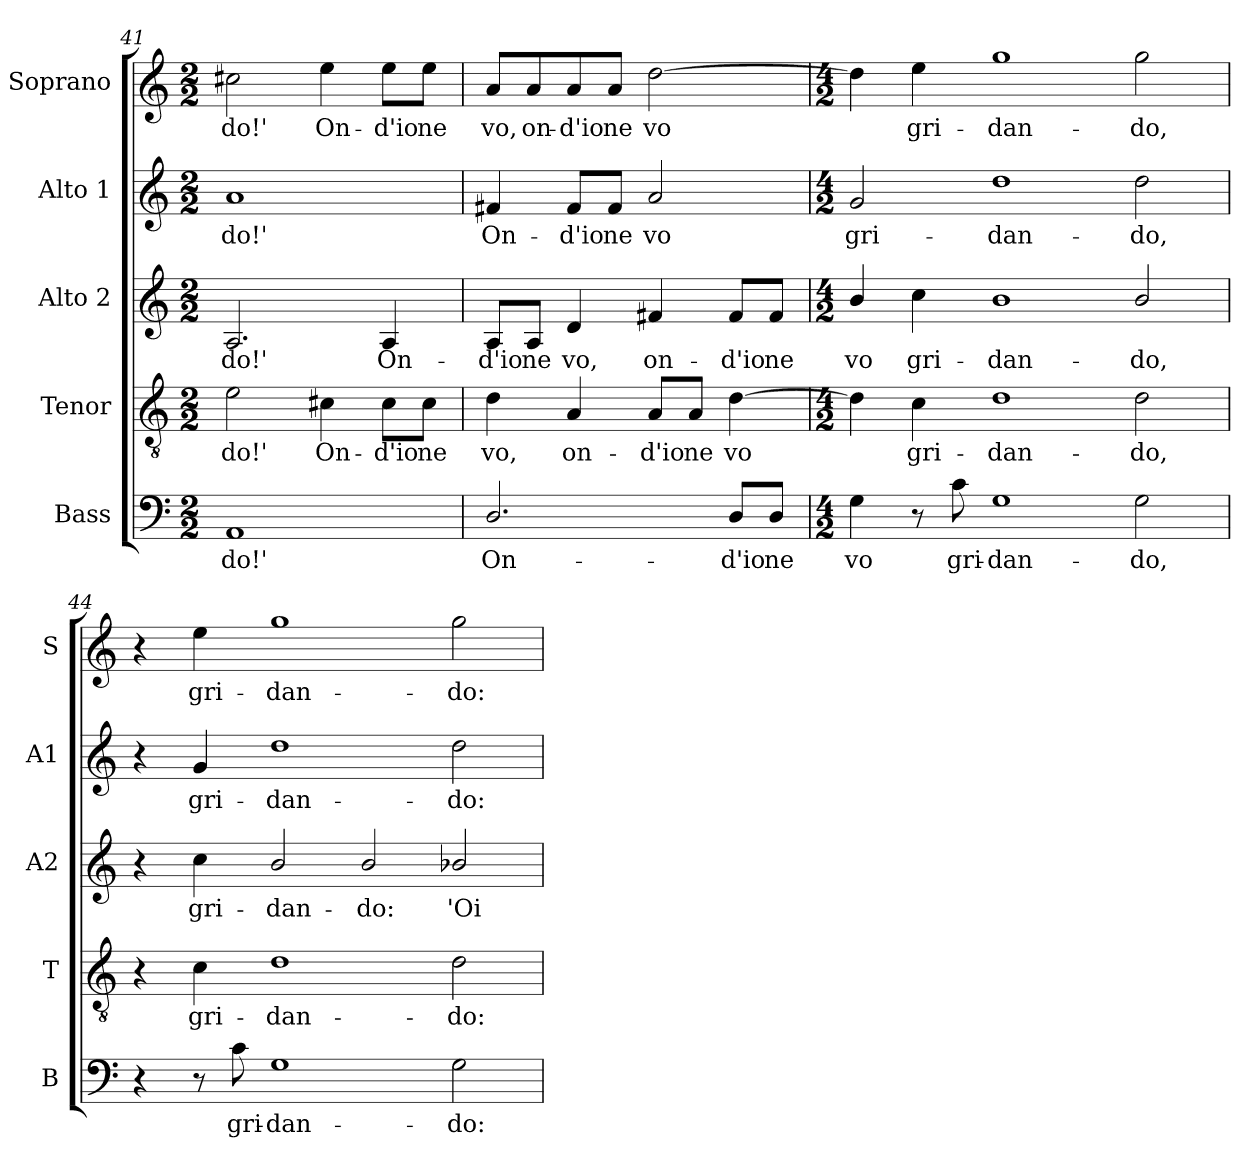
**kern	**text	**kern	**text	**kern	**text	**kern	**text	**kern	**text
*part5	*part5	*part4	*part4	*part3	*part3	*part2	*part2	*part1	*part1
*staff5	*staff5	*staff4	*staff4	*staff3	*staff3	*staff2	*staff2	*staff1	*staff1
*I"Bass	*	*I"Tenor	*	*I"Alto 2	*	*I"Alto 1	*	*I"Soprano	*
*I'B	*	*I'T	*	*I'A2	*	*I'A1	*	*I'S	*
*clefF4	*	*clefGv2	*	*clefG2	*	*clefG2	*	*clefG2	*
*	*	*ITrd7c12	*	*	*	*	*	*	*
*k[]	*	*k[]	*	*k[]	*	*k[]	*	*k[]	*
*C:	*	*C:	*	*C:	*	*C:	*	*C:	*
*M2/2	*	*M2/2	*	*M2/2	*	*M2/2	*	*M2/2	*
=41	=41	=41	=41	=41	=41	=41	=41	=41	=41
!	!LO:LY:b:color=#000000	!	!	!	!	!	!	!	!
!	!	!	!LO:LY:b:color=#000000	!	!	!	!	!	!
!	!	!	!	!	!LO:LY:b:color=#000000	!	!	!	!
!	!	!	!	!	!	!	!LO:LY:b:color=#000000	!	!
!	!	!	!	!	!	!	!	!	!LO:LY:b:color=#000000
1AAi	-do!'	2Ei\	-do!'	2.Ai/	-do!'	1ai	-do!'	2cc#Xi\	-do!'
!	!	!	!LO:LY:b:color=#000000	!	!	!	!	!	!
!	!	!	!	!	!	!	!	!	!LO:LY:b:color=#000000
.	.	4C#Xi\	On-	.	.	.	.	4eei\	On-
!	!	!	!LO:LY:b:color=#000000	!	!	!	!	!	!
!	!	!	!	!	!LO:LY:b:color=#000000	!	!	!	!
!	!	!	!	!	!	!	!	!	!LO:LY:b:color=#000000
.	.	8C#i\L	-d'io	4Ai/	On-	.	.	8eei\L	-d'io
!	!	!	!LO:LY:b:color=#000000	!	!	!	!	!	!
!	!	!	!	!	!	!	!	!	!LO:LY:b:color=#000000
.	.	8C#i\J	ne	.	.	.	.	8eei\J	ne
!!LO:LB:g=z
=42	=42	=42	=42	=42	=42	=42	=42	=42	=42
!	!LO:LY:b:color=#000000	!	!	!	!	!	!	!	!
!	!	!	!LO:LY:b:color=#000000	!	!	!	!	!	!
!	!	!	!	!	!LO:LY:b:color=#000000	!	!	!	!
!	!	!	!	!	!	!	!LO:LY:b:color=#000000	!	!
!	!	!	!	!	!	!	!	!	!LO:LY:b:color=#000000
2.Di/	On-	4Di\	vo,	8Ai/L	-d'io	4f#Xi/	On-	8ai/L	vo,
!	!	!	!	!	!LO:LY:b:color=#000000	!	!	!	!
!	!	!	!	!	!	!	!	!	!LO:LY:b:color=#000000
.	.	.	.	8Ai/J	ne	.	.	8ai/	on-
!	!	!	!LO:LY:b:color=#000000	!	!	!	!	!	!
!	!	!	!	!	!LO:LY:b:color=#000000	!	!	!	!
!	!	!	!	!	!	!	!LO:LY:b:color=#000000	!	!
!	!	!	!	!	!	!	!	!	!LO:LY:b:color=#000000
.	.	4AAi/	on-	4di/	vo,	8f#i/L	-d'io	8ai/	-d'io
!	!	!	!	!	!	!	!LO:LY:b:color=#000000	!	!
!	!	!	!	!	!	!	!	!	!LO:LY:b:color=#000000
.	.	.	.	.	.	8f#i/J	ne	8ai/J	ne
!	!	!	!LO:LY:b:color=#000000	!	!	!	!	!	!
!	!	!	!	!	!LO:LY:b:color=#000000	!	!	!	!
!	!	!	!	!	!	!	!LO:LY:b:color=#000000	!	!
!	!	!	!	!	!	!	!	!	!LO:LY:b:color=#000000
.	.	8AAi/L	-d'io	4f#Xi/	on-	2ai/	vo	[2ddi\	vo
!	!	!	!LO:LY:b:color=#000000	!	!	!	!	!	!
.	.	8AAi/J	ne	.	.	.	.	.	.
!	!LO:LY:b:color=#000000	!	!	!	!	!	!	!	!
!	!	!	!LO:LY:b:color=#000000	!	!	!	!	!	!
!	!	!	!	!	!LO:LY:b:color=#000000	!	!	!	!
8Di/L	-d'io	[4Di\	vo	8f#i/L	-d'io	.	.	.	.
!	!LO:LY:b:color=#000000	!	!	!	!	!	!	!	!
!	!	!	!	!	!LO:LY:b:color=#000000	!	!	!	!
8Di/J	ne	.	.	8f#i/J	ne	.	.	.	.
=43	=43	=43	=43	=43	=43	=43	=43	=43	=43
*M4/2	*	*M4/2	*	*M4/2	*	*M4/2	*	*M4/2	*
!	!LO:LY:b:color=#000000	!	!	!	!	!	!	!	!
!	!	!	!	!	!LO:LY:b:color=#000000	!	!	!	!
!	!	!	!	!	!	!	!LO:LY:b:color=#000000	!	!
4Gi\	vo	4Di\]	.	4bi/	vo	2gi/	gri-	4ddi\]	.
!	!	!	!LO:LY:b:color=#000000	!	!	!	!	!	!
!	!	!	!	!	!LO:LY:b:color=#000000	!	!	!	!
!	!	!	!	!	!	!	!	!	!LO:LY:b:color=#000000
8r	.	4Ci\	gri-	4cci\	gri-	.	.	4eei\	gri-
!	!LO:LY:b:color=#000000	!	!	!	!	!	!	!	!
8ci\	gri-	.	.	.	.	.	.	.	.
!	!LO:LY:b:color=#000000	!	!	!	!	!	!	!	!
!	!	!	!LO:LY:b:color=#000000	!	!	!	!	!	!
!	!	!	!	!	!LO:LY:b:color=#000000	!	!	!	!
!	!	!	!	!	!	!	!LO:LY:b:color=#000000	!	!
!	!	!	!	!	!	!	!	!	!LO:LY:b:color=#000000
1Gi	-dan-	1Di	-dan-	1bi	-dan-	1ddi	-dan-	1ggi	-dan-
!	!LO:LY:b:color=#000000	!	!	!	!	!	!	!	!
!	!	!	!LO:LY:b:color=#000000	!	!	!	!	!	!
!	!	!	!	!	!LO:LY:b:color=#000000	!	!	!	!
!	!	!	!	!	!	!	!LO:LY:b:color=#000000	!	!
!	!	!	!	!	!	!	!	!	!LO:LY:b:color=#000000
2Gi\	-do,	2Di\	-do,	2bi/	-do,	2ddi\	-do,	2ggi\	-do,
=44	=44	=44	=44	=44	=44	=44	=44	=44	=44
4r	.	4r	.	4r	.	4r	.	4r	.
!	!	!	!LO:LY:b:color=#000000	!	!	!	!	!	!
!	!	!	!	!	!LO:LY:b:color=#000000	!	!	!	!
!	!	!	!	!	!	!	!LO:LY:b:color=#000000	!	!
!	!	!	!	!	!	!	!	!	!LO:LY:b:color=#000000
8r	.	4Ci\	gri-	4cci\	gri-	4gi/	gri-	4eei\	gri-
!	!LO:LY:b:color=#000000	!	!	!	!	!	!	!	!
8ci\	gri-	.	.	.	.	.	.	.	.
!	!LO:LY:b:color=#000000	!	!	!	!	!	!	!	!
!	!	!	!LO:LY:b:color=#000000	!	!	!	!	!	!
!	!	!	!	!	!LO:LY:b:color=#000000	!	!	!	!
!	!	!	!	!	!	!	!LO:LY:b:color=#000000	!	!
!	!	!	!	!	!	!	!	!	!LO:LY:b:color=#000000
1Gi	-dan-	1Di	-dan-	2bi/	-dan-	1ddi	-dan-	1ggi	-dan-
!	!	!	!	!	!LO:LY:b:color=#000000	!	!	!	!
.	.	.	.	2bi/	-do:	.	.	.	.
!	!LO:LY:b:color=#000000	!	!	!	!	!	!	!	!
!	!	!	!LO:LY:b:color=#000000	!	!	!	!	!	!
!	!	!	!	!	!LO:LY:b:color=#000000	!	!	!	!
!	!	!	!	!	!	!	!LO:LY:b:color=#000000	!	!
!	!	!	!	!	!	!	!	!	!LO:LY:b:color=#000000
2Gi\	-do:	2Di\	-do:	2b-Xi/	'Oi-	2ddi\	-do:	2ggi\	-do:
=	=	=	=	=	=	=	=	=	=
*-	*-	*-	*-	*-	*-	*-	*-	*-	*-
